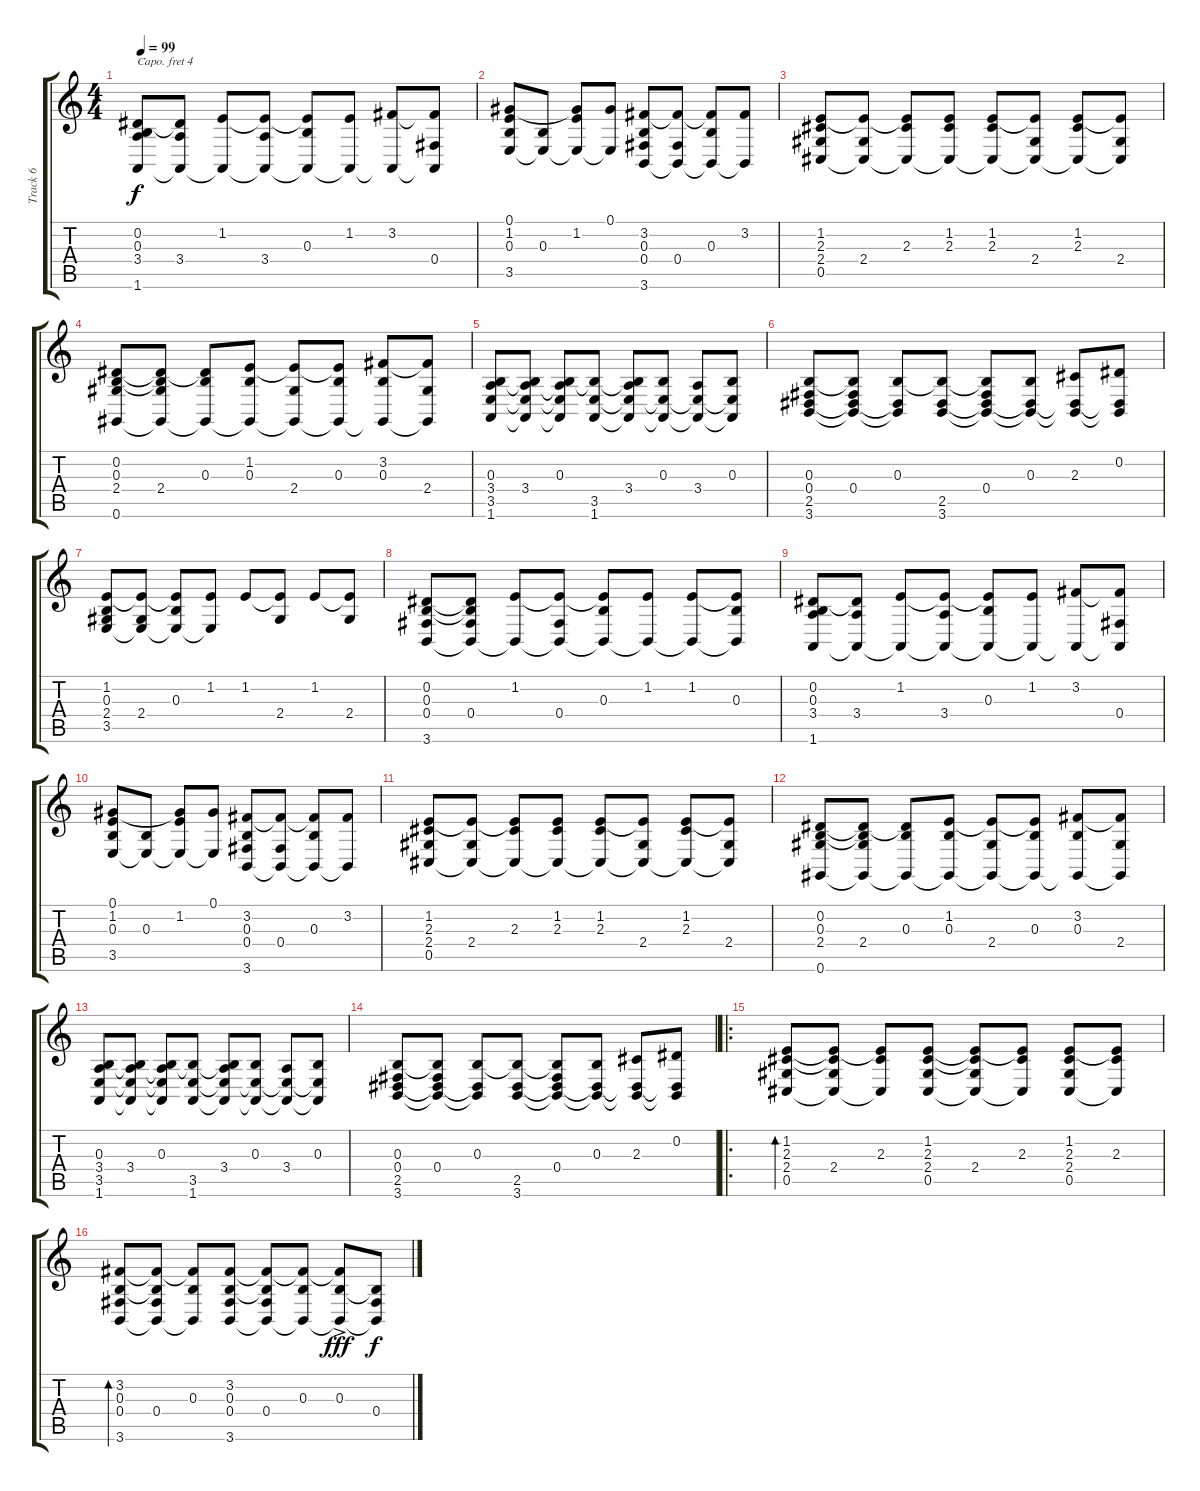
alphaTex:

\track ("Track 6" "Track 6") {instrument brightacousticpiano}
\staff {score tabs}
\capo 4
\tuning (E4 B3 G3 D3 A2 E2) {hide}
\ts (4 4)
\tempo 99
\clef g2
\ks c
(0.2 0.3 3.4 1.6).8{dy f} (0.2{t} 3.4 1.6{t}).8 (1.2 1.6{t}).8 (1.2{t} 3.4 1.6{t}).8 (1.2{t} 0.3 1.6{t}).8 (1.2 1.6{t}).8 (3.2 1.6{t}).8 (3.2{t} 0.4 1.6{t}).8 |
(0.1 1.2 0.3 3.5).8 (0.3 3.5{t}).8 (0.1{t} 1.2 3.5{t}).8 (0.1 3.5{t}).8 (3.2 0.3 0.4 3.6).8 (3.2{t} 0.4 3.6{t}).8 (3.2{t} 0.3 3.6{t}).8 (3.2 3.6{t}).8 |
(1.2 2.3 2.4 0.5).8 (1.2{t} 2.4 0.5{t}).8 (1.2{t} 2.3 0.5{t}).8 (1.2 2.3 0.5{t}).8 (1.2 2.3 0.5{t}).8 (1.2{t} 2.4 0.5{t}).8 (1.2 2.3 0.5{t}).8 (1.2{t} 2.4 0.5{t}).8 |
(0.2 0.3 2.4 0.6).8 (0.2{t} 0.3{t} 2.4 0.6{t}).8 (0.2{t} 0.3 0.6{t}).8 (1.2 0.3 0.6{t}).8 (1.2{t} 2.4 0.6{t}).8 (1.2{t} 0.3 0.6{t}).8 (3.2 0.3 0.6{t}).8 (3.2{t} 2.4 0.6{t}).8 |
(0.3 3.4 3.5 1.6).8 (0.3{t} 3.4 3.5{t} 1.6{t}).8 (0.3 3.4{t} 3.5{t} 1.6{t}).8 (0.3{t} 3.5 1.6).8 (0.3{t} 3.4 3.5{t} 1.6{t}).8 (0.3 3.5{t} 1.6{t}).8 (3.4 3.5{t} 1.6{t}).8 (0.3 3.5{t} 1.6{t}).8 |
(0.3 0.4 2.5 3.6).8 (0.3{t} 0.4 2.5{t} 3.6{t}).8 (0.3 2.5{t} 3.6{t}).8 (0.3{t} 2.5 3.6).8 (0.3{t} 0.4 2.5{t} 3.6{t}).8 (0.3 2.5{t} 3.6{t}).8 (2.3 2.5{t} 3.6{t}).8 (0.2 2.5{t} 3.6{t}).8 |
(1.2 0.3 2.4 3.5).8 (1.2{t} 2.4 3.5{t}).8 (1.2{t} 0.3 3.5{t}).8 (1.2 3.5{t}).8 1.2.8 (1.2{t} 2.4).8 1.2.8 (1.2{t} 2.4).8 |
(0.2 0.3 0.4 3.6).8 (0.2{t} 0.3{t} 0.4 3.6{t}).8 (1.2 3.6{t}).8 (1.2{t} 0.4 3.6{t}).8 (1.2{t} 0.3 3.6{t}).8 (1.2 3.6{t}).8 (1.2 3.6{t}).8 (1.2{t} 0.3 3.6{t}).8 |
(0.2 0.3 3.4 1.6).8 (0.2{t} 3.4 1.6{t}).8 (1.2 1.6{t}).8 (1.2{t} 3.4 1.6{t}).8 (1.2{t} 0.3 1.6{t}).8 (1.2 1.6{t}).8 (3.2 1.6{t}).8 (3.2{t} 0.4 1.6{t}).8 |
(0.1 1.2 0.3 3.5).8 (0.3 3.5{t}).8 (0.1{t} 1.2 3.5{t}).8 (0.1 3.5{t}).8 (3.2 0.3 0.4 3.6).8 (3.2{t} 0.4 3.6{t}).8 (3.2{t} 0.3 3.6{t}).8 (3.2 3.6{t}).8 |
(1.2 2.3 2.4 0.5).8 (1.2{t} 2.4 0.5{t}).8 (1.2{t} 2.3 0.5{t}).8 (1.2 2.3 0.5{t}).8 (1.2 2.3 0.5{t}).8 (1.2{t} 2.4 0.5{t}).8 (1.2 2.3 0.5{t}).8 (1.2{t} 2.4 0.5{t}).8 |
(0.2 0.3 2.4 0.6).8 (0.2{t} 0.3{t} 2.4 0.6{t}).8 (0.2{t} 0.3 0.6{t}).8 (1.2 0.3 0.6{t}).8 (1.2{t} 2.4 0.6{t}).8 (1.2{t} 0.3 0.6{t}).8 (3.2 0.3 0.6{t}).8 (3.2{t} 2.4 0.6{t}).8 |
(0.3 3.4 3.5 1.6).8 (0.3{t} 3.4 3.5{t} 1.6{t}).8 (0.3 3.4{t} 3.5{t} 1.6{t}).8 (0.3{t} 3.5 1.6).8 (0.3{t} 3.4 3.5{t} 1.6{t}).8 (0.3 3.5{t} 1.6{t}).8 (3.4 3.5{t} 1.6{t}).8 (0.3 3.5{t} 1.6{t}).8 |
(0.3 0.4 2.5 3.6).8 (0.3{t} 0.4 2.5{t} 3.6{t}).8 (0.3 2.5{t} 3.6{t}).8 (0.3{t} 2.5 3.6).8 (0.3{t} 0.4 2.5{t} 3.6{t}).8 (0.3 2.5{t} 3.6{t}).8 (2.3 2.5{t} 3.6{t}).8 (0.2 2.5{t} 3.6{t}).8 |
\ro
(1.2 2.3 2.4 0.5).8{bd 480} (1.2{t} 2.3{t} 2.4 0.5{t}).8 (1.2{t} 2.3 0.5{t}).8 (1.2 2.3 2.4 0.5).8 (1.2{t} 2.3{t} 2.4 0.5{t}).8 (1.2{t} 2.3 0.5{t}).8 (1.2 2.3 2.4 0.5).8 (1.2{t} 2.3 0.5{t}).8 |
(3.2 0.3 0.4 3.6).8{bd 480} (3.2{t} 0.3{t} 0.4 3.6{t}).8 (3.2{t} 0.3 3.6{t}).8 (3.2 0.3 0.4 3.6).8 (3.2{t} 0.3{t} 0.4 3.6{t}).8 (3.2{t} 0.3 3.6{t}).8 (3.2{t} 0.3{ac} 3.6{t}).8{dy fff} (0.3{t} 0.4 3.6{t}).8{dy f}
